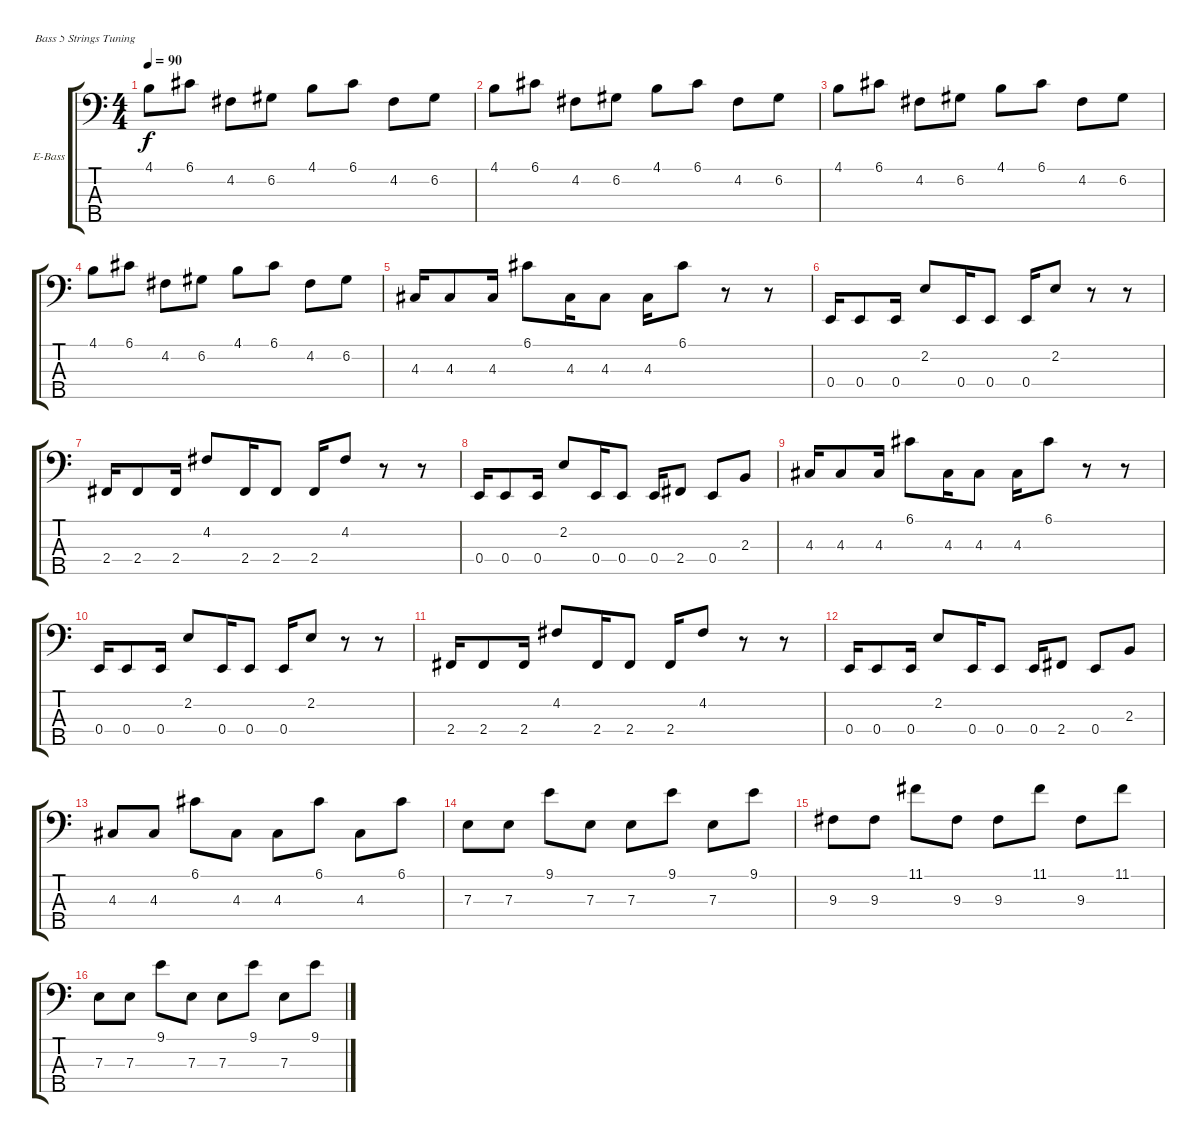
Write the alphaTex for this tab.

\bracketExtendMode groupsimilarinstruments
\firstSystemTrackNameOrientation horizontal
\otherSystemsTrackNameOrientation horizontal
\track ("bass" "E-Bass") {instrument electricbassfinger}
\staff {score tabs}
\tuning (G2 D2 A1 E1 B0)
\ts (4 4)
\tempo 90
\clef f4
\ks c
4.1.8{dy f} 6.1.8 4.2.8 6.2.8 4.1.8 6.1.8 4.2.8 6.2.8 |
4.1.8 6.1.8 4.2.8 6.2.8 4.1.8 6.1.8 4.2.8 6.2.8 |
4.1.8 6.1.8 4.2.8 6.2.8 4.1.8 6.1.8 4.2.8 6.2.8 |
4.1.8 6.1.8 4.2.8 6.2.8 4.1.8 6.1.8 4.2.8 6.2.8 |
4.3.16 4.3.8 4.3.16 6.1.8 4.3.16 4.3.8 4.3.16 6.1.8 r.8 r.8 |
0.4.16 0.4.8 0.4.16 2.2.8 0.4.16 0.4.8 0.4.16 2.2.8 r.8 r.8 |
2.4.16 2.4.8 2.4.16 4.2.8 2.4.16 2.4.8 2.4.16 4.2.8 r.8 r.8 |
0.4.16 0.4.8 0.4.16 2.2.8 0.4.16 0.4.8 0.4.16 2.4.8 0.4.8 2.3.8 |
4.3.16 4.3.8 4.3.16 6.1.8 4.3.16 4.3.8 4.3.16 6.1.8 r.8 r.8 |
0.4.16 0.4.8 0.4.16 2.2.8 0.4.16 0.4.8 0.4.16 2.2.8 r.8 r.8 |
2.4.16 2.4.8 2.4.16 4.2.8 2.4.16 2.4.8 2.4.16 4.2.8 r.8 r.8 |
0.4.16 0.4.8 0.4.16 2.2.8 0.4.16 0.4.8 0.4.16 2.4.8 0.4.8 2.3.8 |
4.3.8 4.3.8 6.1.8 4.3.8 4.3.8 6.1.8 4.3.8 6.1.8 |
7.3.8 7.3.8 9.1.8 7.3.8 7.3.8 9.1.8 7.3.8 9.1.8 |
9.3.8 9.3.8 11.1.8 9.3.8 9.3.8 11.1.8 9.3.8 11.1.8 |
7.3.8 7.3.8 9.1.8 7.3.8 7.3.8 9.1.8 7.3.8 9.1.8
